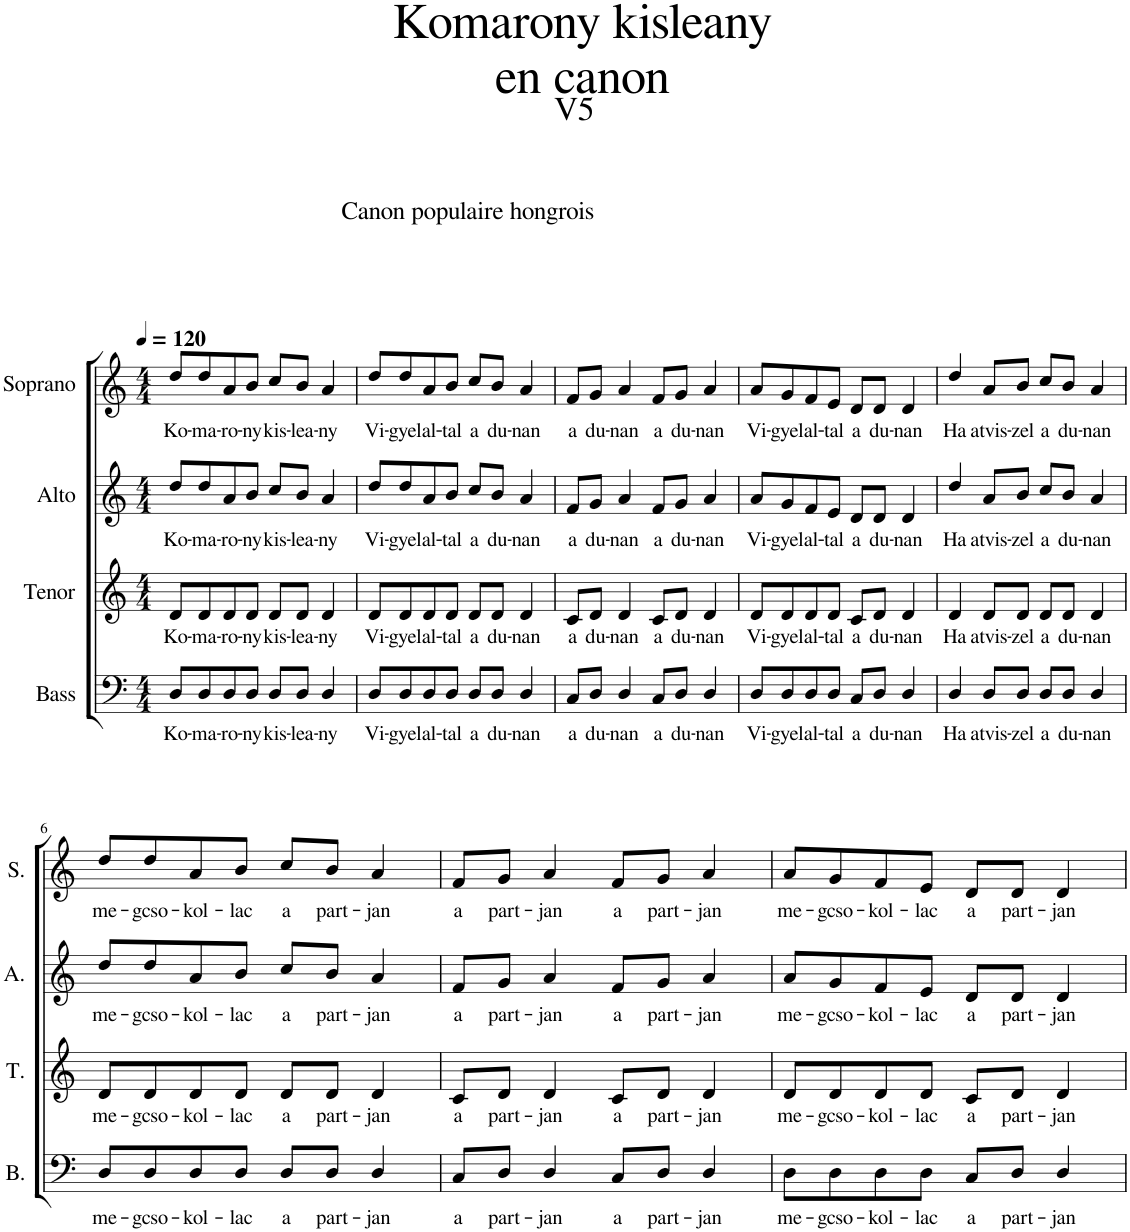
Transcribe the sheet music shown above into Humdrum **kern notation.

**kern	**text	**kern	**text	**kern	**text	**kern	**text
*part4	*part4	*part3	*part3	*part2	*part2	*part1	*part1
*staff4	*staff4	*staff3	*staff3	*staff2	*staff2	*staff1	*staff1
*I"Bass	*	*I"Tenor	*	*I"Alto	*	*I"Soprano	*
*I'B.	*	*I'T.	*	*I'A.	*	*I'S.	*
*clefF4	*	*clefG2	*	*clefG2	*	*clefG2	*
*	*	*Trd1c2	*	*	*	*	*
*k[]	*	*k[]	*	*k[]	*	*k[]	*
*M4/4	*	*M4/4	*	*M4/4	*	*M4/4	*
*MM120	*	*MM120	*	*MM120	*	*MM120	*
=1	=1	=1	=1	=1	=1	=1	=1
!	!LO:LY:b	!	!LO:LY:b	!	!LO:LY:b	!	!LO:LY:b
8D/L	Ko-	8d/L	Ko-	8dd/L	Ko-	8dd/L	Ko-
!	!LO:LY:b	!	!LO:LY:b	!	!LO:LY:b	!	!LO:LY:b
8D/	-ma-	8d/	-ma-	8dd/	-ma-	8dd/	-ma-
!	!LO:LY:b	!	!LO:LY:b	!	!LO:LY:b	!	!LO:LY:b
8D/	-ro-	8d/	-ro-	8a/	-ro-	8a/	-ro-
!	!LO:LY:b	!	!LO:LY:b	!	!LO:LY:b	!	!LO:LY:b
8D/J	-ny	8d/J	-ny	8b/J	-ny	8b/J	-ny
!	!LO:LY:b	!	!LO:LY:b	!	!LO:LY:b	!	!LO:LY:b
8D/L	kis-	8d/L	kis-	8cc/L	kis-	8cc/L	kis-
!	!LO:LY:b	!	!LO:LY:b	!	!LO:LY:b	!	!LO:LY:b
8D/J	-lea-	8d/J	-lea-	8b/J	-lea-	8b/J	-lea-
!	!LO:LY:b	!	!LO:LY:b	!	!LO:LY:b	!	!LO:LY:b
4D/	-ny	4d/	-ny	4a/	-ny	4a/	-ny
=2	=2	=2	=2	=2	=2	=2	=2
!	!LO:LY:b	!	!LO:LY:b	!	!LO:LY:b	!	!LO:LY:b
8D/L	Vi-	8d/L	Vi-	8dd/L	Vi-	8dd/L	Vi-
!	!LO:LY:b	!	!LO:LY:b	!	!LO:LY:b	!	!LO:LY:b
8D/	-gyel	8d/	-gyel	8dd/	-gyel	8dd/	-gyel
!	!LO:LY:b	!	!LO:LY:b	!	!LO:LY:b	!	!LO:LY:b
8D/	al-	8d/	al-	8a/	al-	8a/	al-
!	!LO:LY:b	!	!LO:LY:b	!	!LO:LY:b	!	!LO:LY:b
8D/J	-tal	8d/J	-tal	8b/J	-tal	8b/J	-tal
!	!LO:LY:b	!	!LO:LY:b	!	!LO:LY:b	!	!LO:LY:b
8D/L	a	8d/L	a	8cc/L	a	8cc/L	a
!	!LO:LY:b	!	!LO:LY:b	!	!LO:LY:b	!	!LO:LY:b
8D/J	du-	8d/J	du-	8b/J	du-	8b/J	du-
!	!LO:LY:b	!	!LO:LY:b	!	!LO:LY:b	!	!LO:LY:b
4D/	-nan	4d/	-nan	4a/	-nan	4a/	-nan
=3	=3	=3	=3	=3	=3	=3	=3
!	!LO:LY:b	!	!LO:LY:b	!	!LO:LY:b	!	!LO:LY:b
8C/L	a	8c/L	a	8f/L	a	8f/L	a
!	!LO:LY:b	!	!LO:LY:b	!	!LO:LY:b	!	!LO:LY:b
8D/J	du-	8d/J	du-	8g/J	du-	8g/J	du-
!	!LO:LY:b	!	!LO:LY:b	!	!LO:LY:b	!	!LO:LY:b
4D/	-nan	4d/	-nan	4a/	-nan	4a/	-nan
!	!LO:LY:b	!	!LO:LY:b	!	!LO:LY:b	!	!LO:LY:b
8C/L	a	8c/L	a	8f/L	a	8f/L	a
!	!LO:LY:b	!	!LO:LY:b	!	!LO:LY:b	!	!LO:LY:b
8D/J	du-	8d/J	du-	8g/J	du-	8g/J	du-
!	!LO:LY:b	!	!LO:LY:b	!	!LO:LY:b	!	!LO:LY:b
4D/	-nan	4d/	-nan	4a/	-nan	4a/	-nan
=4	=4	=4	=4	=4	=4	=4	=4
!	!LO:LY:b	!	!LO:LY:b	!	!LO:LY:b	!	!LO:LY:b
*	*	*	*	*^	*	*^	*
8D/L	Vi-	8d/L	Vi-	8a/L	2ryy	Vi-	8a/L	2ryy	Vi-
!	!LO:LY:b	!	!LO:LY:b	!	!	!LO:LY:b	!	!	!LO:LY:b
8D/	-gyel	8d/	-gyel	8g/	.	-gyel	8g/	.	-gyel
!	!LO:LY:b	!	!LO:LY:b	!	!	!LO:LY:b	!	!	!LO:LY:b
8D/	al-	8d/	al-	8f/	.	al-	8f/	.	al-
!	!LO:LY:b	!	!LO:LY:b	!	!	!LO:LY:b	!	!	!LO:LY:b
8D/J	-tal	8d/J	-tal	8e/J	.	-tal	8e/J	.	-tal
!	!LO:LY:b	!	!LO:LY:b	!	!	!LO:LY:b	!	!	!LO:LY:b
8C/L	a	8c/L	a	8d/L	8ryy	a	8d/L	8ryy	a
!	!LO:LY:b	!	!LO:LY:b	!	!	!LO:LY:b	!	!	!LO:LY:b
8D/J	du-	8d/J	du-	8d/J	4ryy	du-	8d/J	4ryy	du-
!	!LO:LY:b	!	!LO:LY:b	!	!	!LO:LY:b	!	!	!LO:LY:b
4D/	-nan	4d/	-nan	4d/	.	-nan	4d/	.	-nan
.	.	.	.	.	8ryy	.	.	8ryy	.
=5	=5	=5	=5	=5	=5	=5	=5	=5	=5
!	!LO:LY:b	!	!LO:LY:b	!	!	!LO:LY:b	!	!	!LO:LY:b
*	*	*	*	*v	*v	*	*	*	*
*	*	*	*	*	*	*v	*v	*
4D/	Ha	4d/	Ha	4dd/	Ha	4dd/	Ha
!	!LO:LY:b	!	!LO:LY:b	!	!LO:LY:b	!	!LO:LY:b
8D/L	atvis-	8d/L	atvis-	8a/L	atvis-	8a/L	atvis-
!	!LO:LY:b	!	!LO:LY:b	!	!LO:LY:b	!	!LO:LY:b
8D/J	-zel	8d/J	-zel	8b/J	-zel	8b/J	-zel
!	!LO:LY:b	!	!LO:LY:b	!	!LO:LY:b	!	!LO:LY:b
8D/L	a	8d/L	a	8cc/L	a	8cc/L	a
!	!LO:LY:b	!	!LO:LY:b	!	!LO:LY:b	!	!LO:LY:b
8D/J	du-	8d/J	du-	8b/J	du-	8b/J	du-
!	!LO:LY:b	!	!LO:LY:b	!	!LO:LY:b	!	!LO:LY:b
4D/	-nan	4d/	-nan	4a/	-nan	4a/	-nan
!!LO:LB:g=z
=6	=6	=6	=6	=6	=6	=6	=6
!	!LO:LY:b	!	!LO:LY:b	!	!LO:LY:b	!	!LO:LY:b
8D/L	me-	8d/L	me-	8dd/L	me-	8dd/L	me-
!	!LO:LY:b	!	!LO:LY:b	!	!LO:LY:b	!	!LO:LY:b
8D/	-gcso-	8d/	-gcso-	8dd/	-gcso-	8dd/	-gcso-
!	!LO:LY:b	!	!LO:LY:b	!	!LO:LY:b	!	!LO:LY:b
8D/	-kol-	8d/	-kol-	8a/	-kol-	8a/	-kol-
!	!LO:LY:b	!	!LO:LY:b	!	!LO:LY:b	!	!LO:LY:b
8D/J	-lac	8d/J	-lac	8b/J	-lac	8b/J	-lac
!	!LO:LY:b	!	!LO:LY:b	!	!LO:LY:b	!	!LO:LY:b
8D/L	a	8d/L	a	8cc/L	a	8cc/L	a
!	!LO:LY:b	!	!LO:LY:b	!	!LO:LY:b	!	!LO:LY:b
8D/J	part-	8d/J	part-	8b/J	part-	8b/J	part-
!	!LO:LY:b	!	!LO:LY:b	!	!LO:LY:b	!	!LO:LY:b
4D/	-jan	4d/	-jan	4a/	-jan	4a/	-jan
=7	=7	=7	=7	=7	=7	=7	=7
!	!LO:LY:b	!	!LO:LY:b	!	!LO:LY:b	!	!LO:LY:b
8C/L	a	8c/L	a	8f/L	a	8f/L	a
!	!LO:LY:b	!	!LO:LY:b	!	!LO:LY:b	!	!LO:LY:b
8D/J	part-	8d/J	part-	8g/J	part-	8g/J	part-
!	!LO:LY:b	!	!LO:LY:b	!	!LO:LY:b	!	!LO:LY:b
4D/	-jan	4d/	-jan	4a/	-jan	4a/	-jan
!	!LO:LY:b	!	!LO:LY:b	!	!LO:LY:b	!	!LO:LY:b
8C/L	a	8c/L	a	8f/L	a	8f/L	a
!	!LO:LY:b	!	!LO:LY:b	!	!LO:LY:b	!	!LO:LY:b
8D/J	part-	8d/J	part-	8g/J	part-	8g/J	part-
!	!LO:LY:b	!	!LO:LY:b	!	!LO:LY:b	!	!LO:LY:b
4D/	-jan	4d/	-jan	4a/	-jan	4a/	-jan
=8	=8	=8	=8	=8	=8	=8	=8
!	!LO:LY:b	!	!LO:LY:b	!	!LO:LY:b	!	!LO:LY:b
*	*	*	*	*^	*	*^	*
8D\L	me-	8d/L	me-	8a/L	2ryy	me-	8a/L	2ryy	me-
!	!LO:LY:b	!	!LO:LY:b	!	!	!LO:LY:b	!	!	!LO:LY:b
8D\	-gcso-	8d/	-gcso-	8g/	.	-gcso-	8g/	.	-gcso-
!	!LO:LY:b	!	!LO:LY:b	!	!	!LO:LY:b	!	!	!LO:LY:b
8D\	-kol-	8d/	-kol-	8f/	.	-kol-	8f/	.	-kol-
!	!LO:LY:b	!	!LO:LY:b	!	!	!LO:LY:b	!	!	!LO:LY:b
8D\J	-lac	8d/J	-lac	8e/J	.	-lac	8e/J	.	-lac
!	!LO:LY:b	!	!LO:LY:b	!	!	!LO:LY:b	!	!	!LO:LY:b
8C/L	a	8c/L	a	8d/L	8ryy	a	8d/L	8ryy	a
!	!LO:LY:b	!	!LO:LY:b	!	!	!LO:LY:b	!	!	!LO:LY:b
8D/J	part-	8d/J	part-	8d/J	4ryy	part-	8d/J	4ryy	part-
!	!LO:LY:b	!	!LO:LY:b	!	!	!LO:LY:b	!	!	!LO:LY:b
4D/	-jan	4d/	-jan	4d/	.	-jan	4d/	.	-jan
.	.	.	.	.	8ryy	.	.	8ryy	.
*	*	*	*	*v	*v	*	*	*	*
*	*	*	*	*	*	*v	*v	*
=	=	=	=	=	=	=	=
*-	*-	*-	*-	*-	*-	*-	*-
